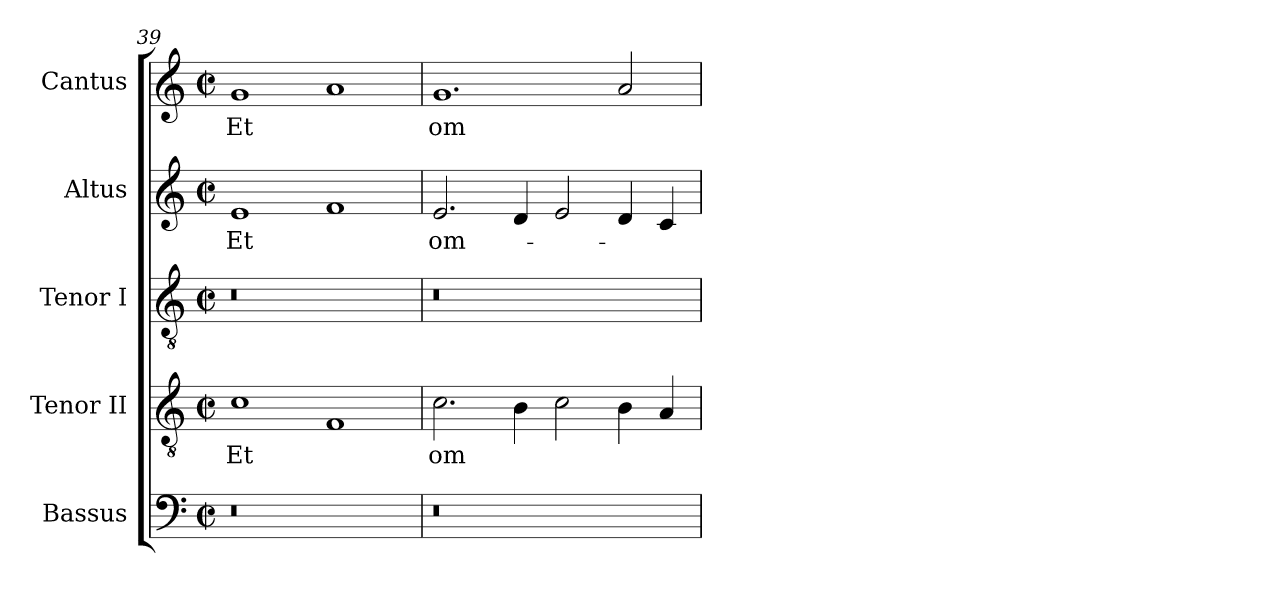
**kern	**kern	**text	**kern	**kern	**text	**kern	**text
*part5	*part4	*part4	*part3	*part2	*part2	*part1	*part1
*staff5	*staff4	*staff4	*staff3	*staff2	*staff2	*staff1	*staff1
*I"Bassus	*I"Tenor II	*	*I"Tenor I	*I"Altus	*	*I"Cantus	*
!!LO:LB:g=z
*clefF4	*clefGv2	*	*clefGv2	*clefG2	*	*clefG2	*
*M2/2	*M2/2	*	*M2/2	*M2/2	*	*M2/2	*
*met(c|)	*met(c|)	*	*met(c|)	*met(c|)	*	*met(c|)	*
=39	=39	=39	=39	=39	=39	=39	=39
!	!	!LO:LY:b:cj	!	!	!LO:LY:b:cj	!	!LO:LY:b:cj
0r	1c	Et	0r	1e	Et	1g	Et
.	1F	.	.	1f	.	1a	.
=40	=40	=40	=40	=40	=40	=40	=40
!	!	!LO:LY:b	!	!	!LO:LY:b	!	!LO:LY:b:cj
0r	2.c\	om	0r	2.e/	om-	1.g	om
.	4B\	.	.	4d/	.	.	.
.	2c\	.	.	2e/	.	.	.
.	4B\	.	.	4d/	.	2a/	.
.	4A/	.	.	4c/	.	.	.
=	=	=	=	=	=	=	=
*-	*-	*-	*-	*-	*-	*-	*-
